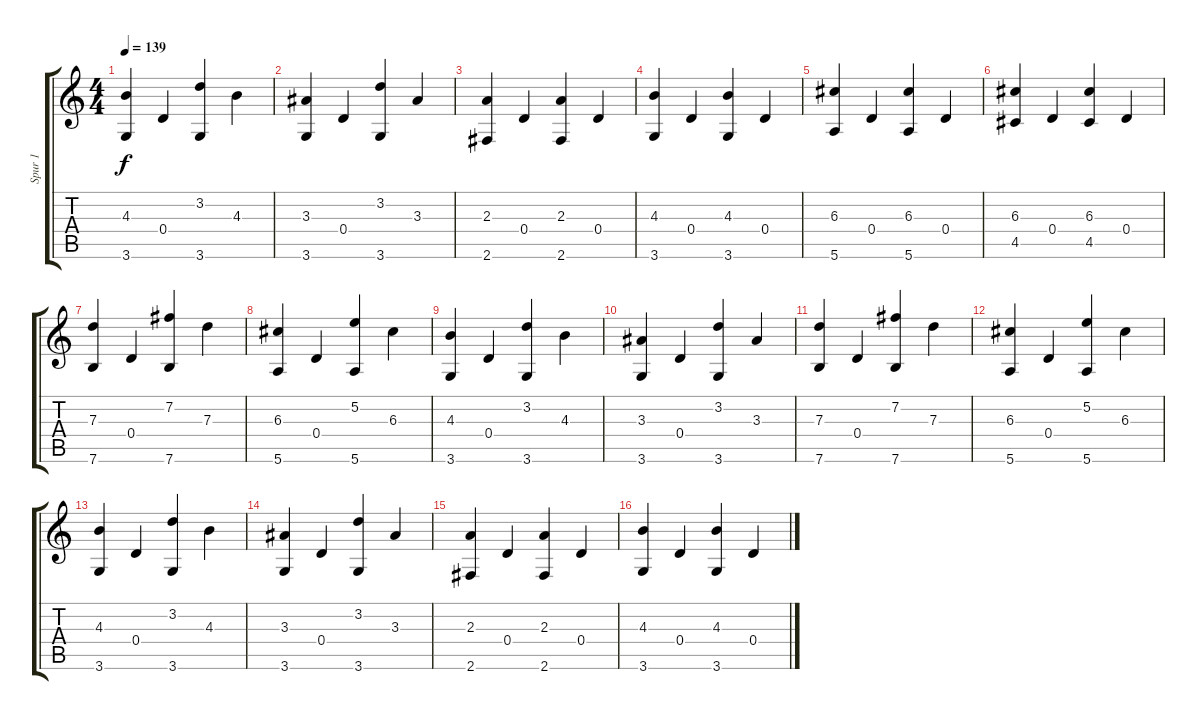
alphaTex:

\track ("Spur 1" "Spur 1") {instrument acousticguitarsteel}
\staff {score tabs}
\tuning (E4 B3 G3 D3 A2 E2) {hide}
\ts (4 4)
\tempo 139
\clef g2
\ks c
(4.3 3.6).4{dy f} 0.4.4 (3.2 3.6).4 4.3.4 |
(3.3 3.6).4 0.4.4 (3.2 3.6).4 3.3.4 |
(2.3 2.6).4 0.4.4 (2.3 2.6).4 0.4.4 |
(4.3 3.6).4 0.4.4 (4.3 3.6).4 0.4.4 |
(6.3 5.6).4 0.4.4 (6.3 5.6).4 0.4.4 |
(6.3 4.5).4 0.4.4 (6.3 4.5).4 0.4.4 |
(7.3 7.6).4 0.4.4 (7.2 7.6).4 7.3.4 |
(6.3 5.6).4 0.4.4 (5.2 5.6).4 6.3.4 |
(4.3 3.6).4 0.4.4 (3.2 3.6).4 4.3.4 |
(3.3 3.6).4 0.4.4 (3.2 3.6).4 3.3.4 |
(7.3 7.6).4 0.4.4 (7.2 7.6).4 7.3.4 |
(6.3 5.6).4 0.4.4 (5.2 5.6).4 6.3.4 |
(4.3 3.6).4 0.4.4 (3.2 3.6).4 4.3.4 |
(3.3 3.6).4 0.4.4 (3.2 3.6).4 3.3.4 |
(2.3 2.6).4 0.4.4 (2.3 2.6).4 0.4.4 |
(4.3 3.6).4 0.4.4 (4.3 3.6).4 0.4.4
